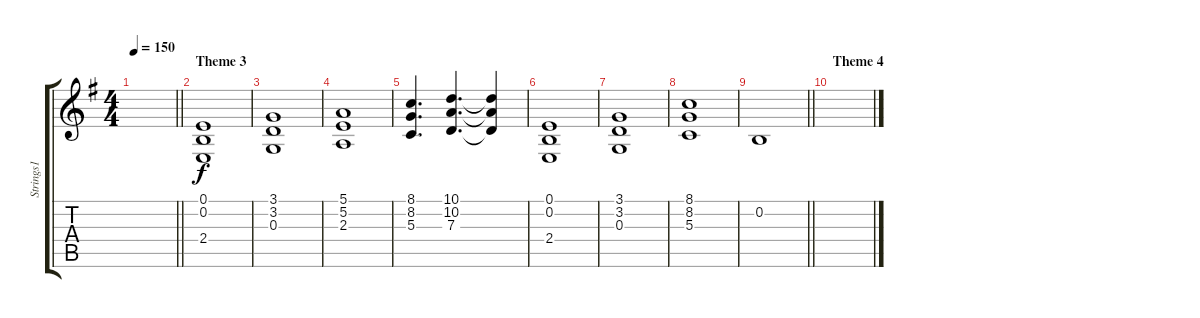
\track ("Strings1" "Strings1") {instrument stringensemble1}
\staff {score tabs}
\tuning (E4 B3 G3 D3 A2 E2) {hide}
\ts (4 4)
\tempo 150
\clef g2
\barLineRight lightlight
\ks eminor
|
\section ("" "Theme 3")
(0.1 0.2 2.4).1 |
(3.1 3.2 0.3).1 |
(5.1 5.2 2.3).1 |
(8.1 8.2 5.3).4{d} (10.1 10.2 7.3).4{d} (10.1{t} 10.2{t} 7.3{t}).4 |
(0.1 0.2 2.4).1 |
(3.1 3.2 0.3).1 |
(8.1 8.2 5.3).1 |
\barLineRight lightlight
0.2.1 |
\section ("" "Theme 4")
